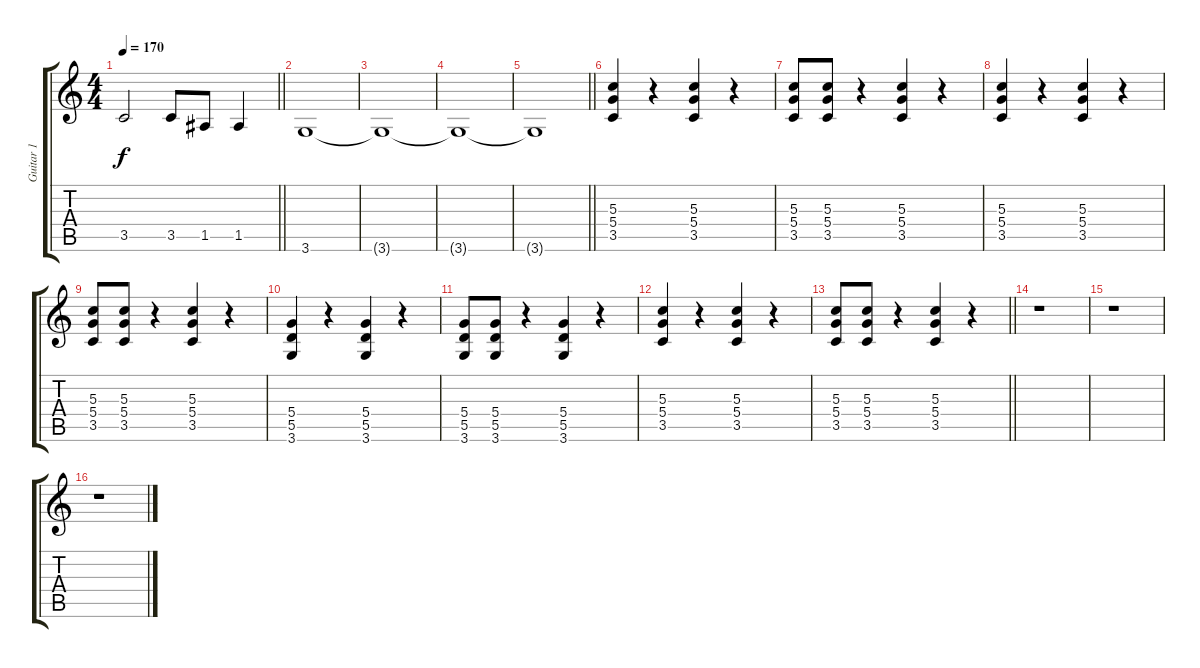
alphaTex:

\track ("Guitar 1" "Guitar 1") {instrument overdrivenguitar}
\staff {score tabs}
\tuning (E4 B3 G3 D3 A2 E2) {hide}
\ts (4 4)
\tempo 170
\clef g2
\barLineRight lightlight
\ks c
3.5.2{dy f} 3.5.8 1.5.8 1.5.4 |
3.6.1 |
3.6{t}.1 |
3.6{t}.1 |
\barLineRight lightlight
3.6{t}.1 |
(5.3 5.4 3.5).4 r.4 (5.3 5.4 3.5).4 r.4 |
(5.3 5.4 3.5).8 (5.3 5.4 3.5).8 r.4 (5.3 5.4 3.5).4 r.4 |
(5.3 5.4 3.5).4 r.4 (5.3 5.4 3.5).4 r.4 |
(5.3 5.4 3.5).8 (5.3 5.4 3.5).8 r.4 (5.3 5.4 3.5).4 r.4 |
(5.4 5.5 3.6).4 r.4 (5.4 5.5 3.6).4 r.4 |
(5.4 5.5 3.6).8 (5.4 5.5 3.6).8 r.4 (5.4 5.5 3.6).4 r.4 |
(5.3 5.4 3.5).4 r.4 (5.3 5.4 3.5).4 r.4 |
\barLineRight lightlight
(5.3 5.4 3.5).8 (5.3 5.4 3.5).8 r.4 (5.3 5.4 3.5).4 r.4 |
r.1 |
r.1 |
r.1
